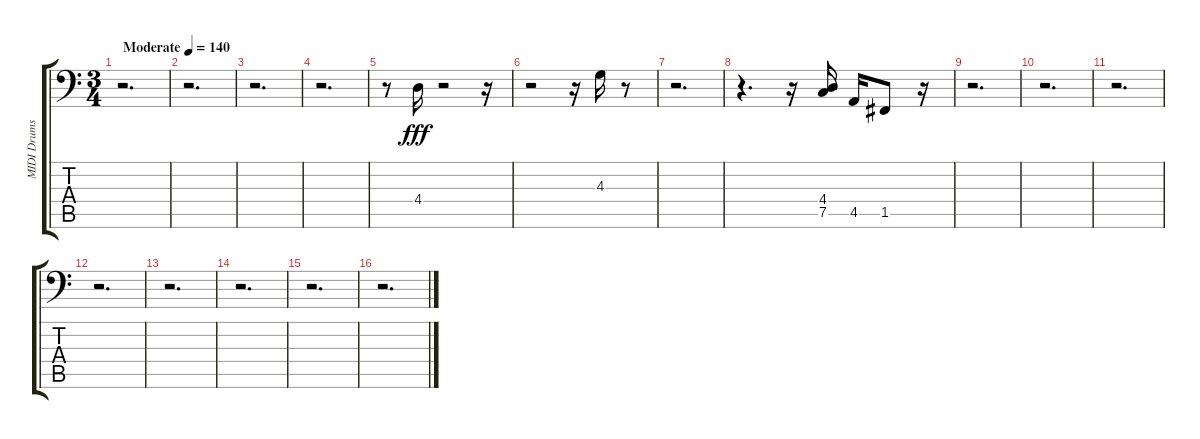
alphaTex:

\track ("MIDI Drums #1" "MIDI Drums") {instrument melodictom}
\staff {score tabs}
\tuning (C4 G3 Eb3 Bb2 F2 Bb1) {hide}
\ts (3 4)
\tempo (140 "Moderate")
\clef f4
\ks c
r.2{d dy fff instrument melodictom} |
r.2{d} |
r.2{d} |
r.2{d} |
r.8 4.4.16 r.2 r.16 |
r.2 r.16 4.3.16 r.8 |
r.2{d} |
r.4{d} r.16 (4.4 7.5).16 4.5.16 1.5.8 r.16 |
r.2{d} |
r.2{d} |
r.2{d} |
r.2{d} |
r.2{d} |
r.2{d} |
r.2{d} |
r.2{d}
